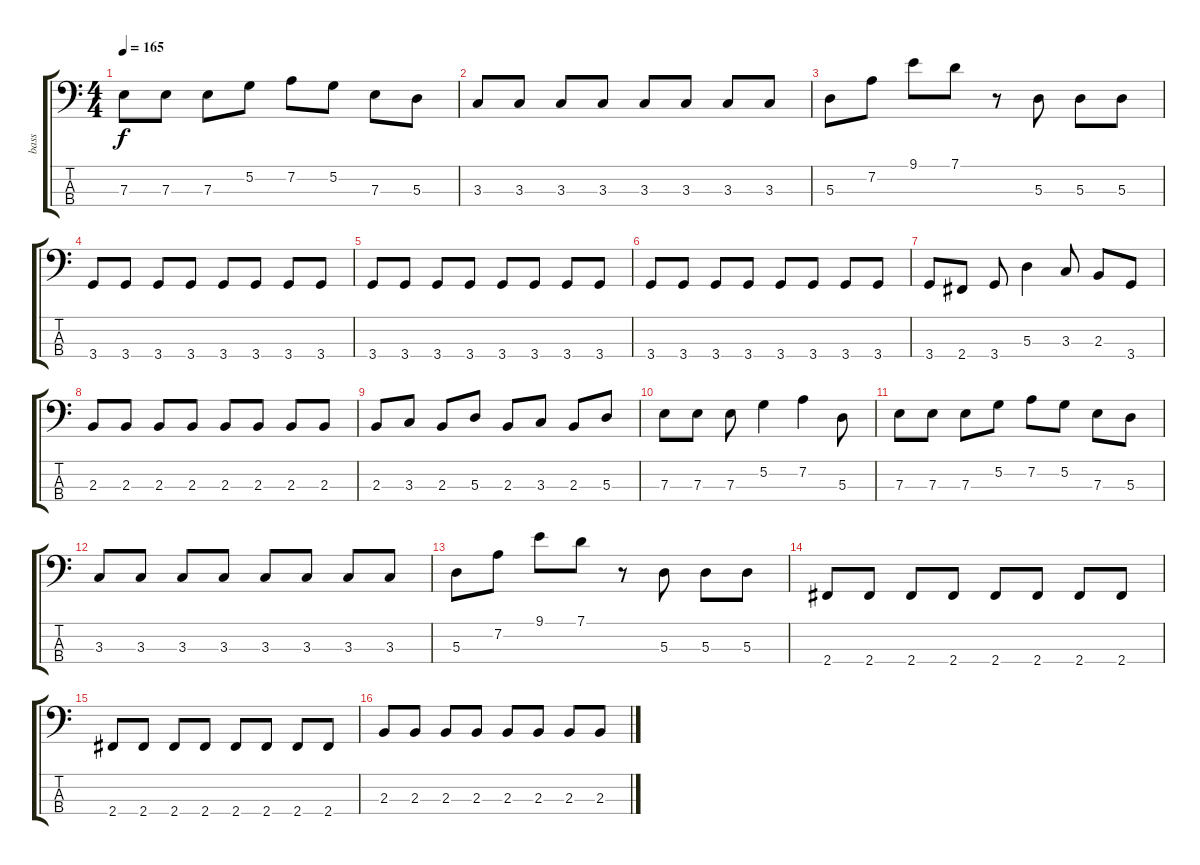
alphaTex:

\track ("bass" "bass") {instrument electricbasspick}
\staff {score tabs}
\tuning (G2 D2 A1 E1) {hide}
\ts (4 4)
\tempo 165
\clef f4
\ks c
7.3.8{dy f} 7.3.8 7.3.8 5.2.8 7.2.8 5.2.8 7.3.8 5.3.8 |
3.3.8 3.3.8 3.3.8 3.3.8 3.3.8 3.3.8 3.3.8 3.3.8 |
5.3.8 7.2.8 9.1.8 7.1.8 r.8 5.3.8 5.3.8 5.3.8 |
3.4.8 3.4.8 3.4.8 3.4.8 3.4.8 3.4.8 3.4.8 3.4.8 |
3.4.8 3.4.8 3.4.8 3.4.8 3.4.8 3.4.8 3.4.8 3.4.8 |
3.4.8 3.4.8 3.4.8 3.4.8 3.4.8 3.4.8 3.4.8 3.4.8 |
3.4.8 2.4.8 3.4.8 5.3.4 3.3.8 2.3.8 3.4.8 |
2.3.8 2.3.8 2.3.8 2.3.8 2.3.8 2.3.8 2.3.8 2.3.8 |
2.3.8 3.3.8 2.3.8 5.3.8 2.3.8 3.3.8 2.3.8 5.3.8 |
7.3.8 7.3.8 7.3.8 5.2.4 7.2.4 5.3.8 |
7.3.8 7.3.8 7.3.8 5.2.8 7.2.8 5.2.8 7.3.8 5.3.8 |
3.3.8 3.3.8 3.3.8 3.3.8 3.3.8 3.3.8 3.3.8 3.3.8 |
5.3.8 7.2.8 9.1.8 7.1.8 r.8 5.3.8 5.3.8 5.3.8 |
2.4.8 2.4.8 2.4.8 2.4.8 2.4.8 2.4.8 2.4.8 2.4.8 |
2.4.8 2.4.8 2.4.8 2.4.8 2.4.8 2.4.8 2.4.8 2.4.8 |
2.3.8 2.3.8 2.3.8 2.3.8 2.3.8 2.3.8 2.3.8 2.3.8
